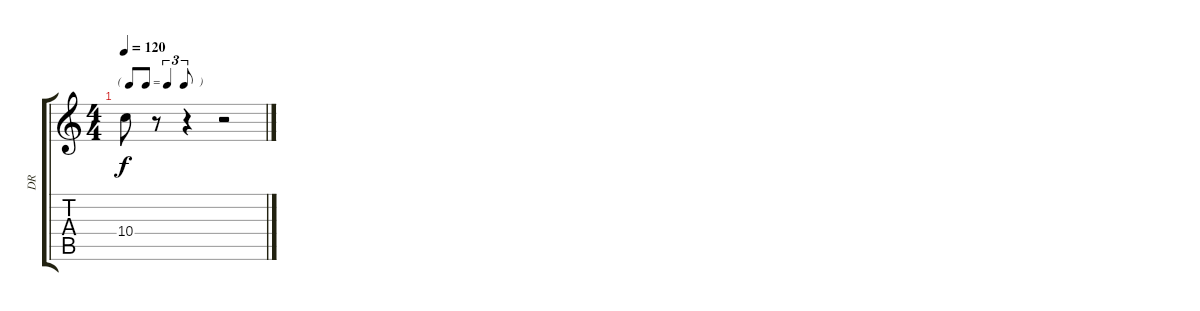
\track ("DR" "DR") {instrument acousticguitarsteel}
\staff {score tabs}
\tuning (E4 B3 G3 D3 A2 E2) {hide}
\ts (4 4)
\tf triplet8th
\tempo 120
\clef g2
\ks c
10.4.8{dy f} r.8 r.4 r.2
